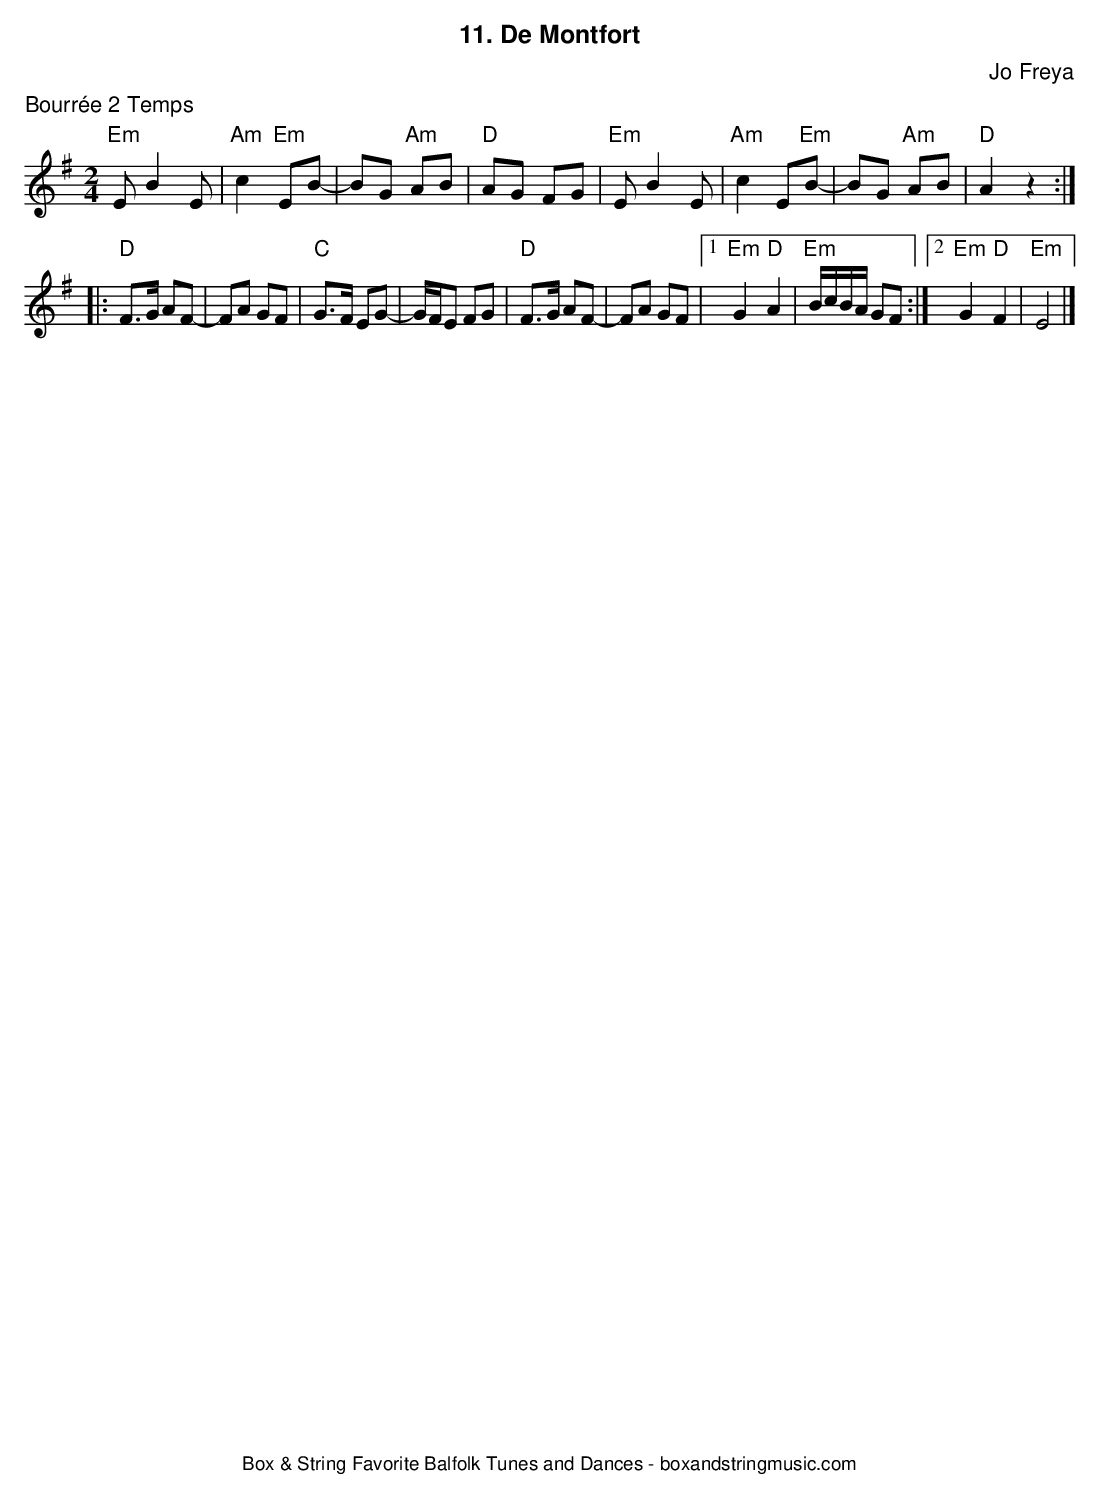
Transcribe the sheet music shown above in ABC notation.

X:1
T:11. De Montfort
C:Jo Freya
K:Em
M:2/4
L:1/8
%%text Bourrée 2 Temps
"Em"EB2 E|"Am"c2 "Em"EB-|BG "Am"AB |"D"AG FG |\
"Em"EB2 E|"Am"c2 E"Em"B-|BG "Am"AB |"D"A2 z2 :|
|:"D" F>G AF-|FA GF |"C"G>F EG-|G/2F/2E FG |\
"D"F>G AF-|FA GF |1 "Em"G2 "D" A2 |"Em"B/2c/2B/2A/2 GF :|2"Em" G2 "D"F2 |"Em"E4 |]
